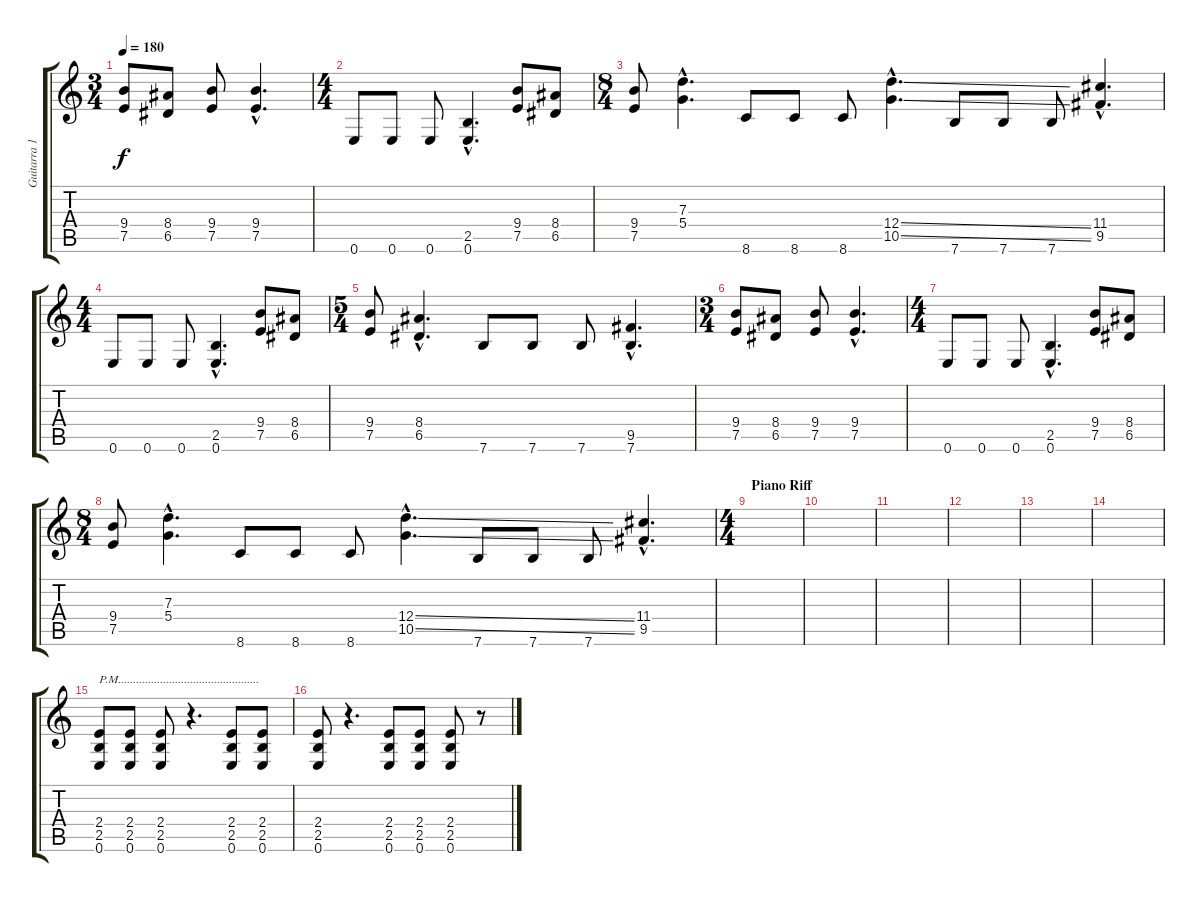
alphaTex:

\track ("Guitarra 1" "Guitarra 1") {instrument distortionguitar}
\staff {score tabs}
\tuning (E4 B3 G3 D3 A2 E2) {hide}
\ts (3 4)
\tempo 180
\clef g2
\ks c
(9.4 7.5).8{dy f} (8.4 6.5).8 (9.4 7.5).8 (9.4{hac} 7.5{hac}).4{d} |
\ts (4 4)
0.6.8 0.6.8 0.6.8 (2.5{hac} 0.6{hac}).4{d} (9.4 7.5).8 (8.4 6.5).8 |
\ts (8 4)
(9.4 7.5).8 (7.3{hac} 5.4{hac}).4{d} 8.6.8 8.6.8 8.6.8 (12.4{ss hac} 10.5{ss hac}).4{d} 7.6.8 7.6.8 7.6.8 (11.4{hac} 9.5{hac}).4{d} |
\ts (4 4)
0.6.8 0.6.8 0.6.8 (2.5{hac} 0.6{hac}).4{d} (9.4 7.5).8 (8.4 6.5).8 |
\ts (5 4)
(9.4 7.5).8 (8.4{hac} 6.5{hac}).4{d} 7.6.8 7.6.8 7.6.8 (9.5{hac} 7.6{hac}).4{d} |
\ts (3 4)
(9.4 7.5).8 (8.4 6.5).8 (9.4 7.5).8 (9.4{hac} 7.5{hac}).4{d} |
\ts (4 4)
0.6.8 0.6.8 0.6.8 (2.5{hac} 0.6{hac}).4{d} (9.4 7.5).8 (8.4 6.5).8 |
\ts (8 4)
(9.4 7.5).8 (7.3{hac} 5.4{hac}).4{d} 8.6.8 8.6.8 8.6.8 (12.4{ss hac} 10.5{ss hac}).4{d} 7.6.8 7.6.8 7.6.8 (11.4{hac} 9.5{hac}).4{d} |
\ts (4 4)
\section ("" "Piano Riff")
|
|
|
|
|
|
(2.4 2.5 0.6).8{txt "P.M..............................................."} (2.4 2.5 0.6).8 (2.4 2.5 0.6).8 r.4{d} (2.4 2.5 0.6).8 (2.4 2.5 0.6).8 |
(2.4 2.5 0.6).8 r.4{d} (2.4 2.5 0.6).8 (2.4 2.5 0.6).8 (2.4 2.5 0.6).8 r.8
